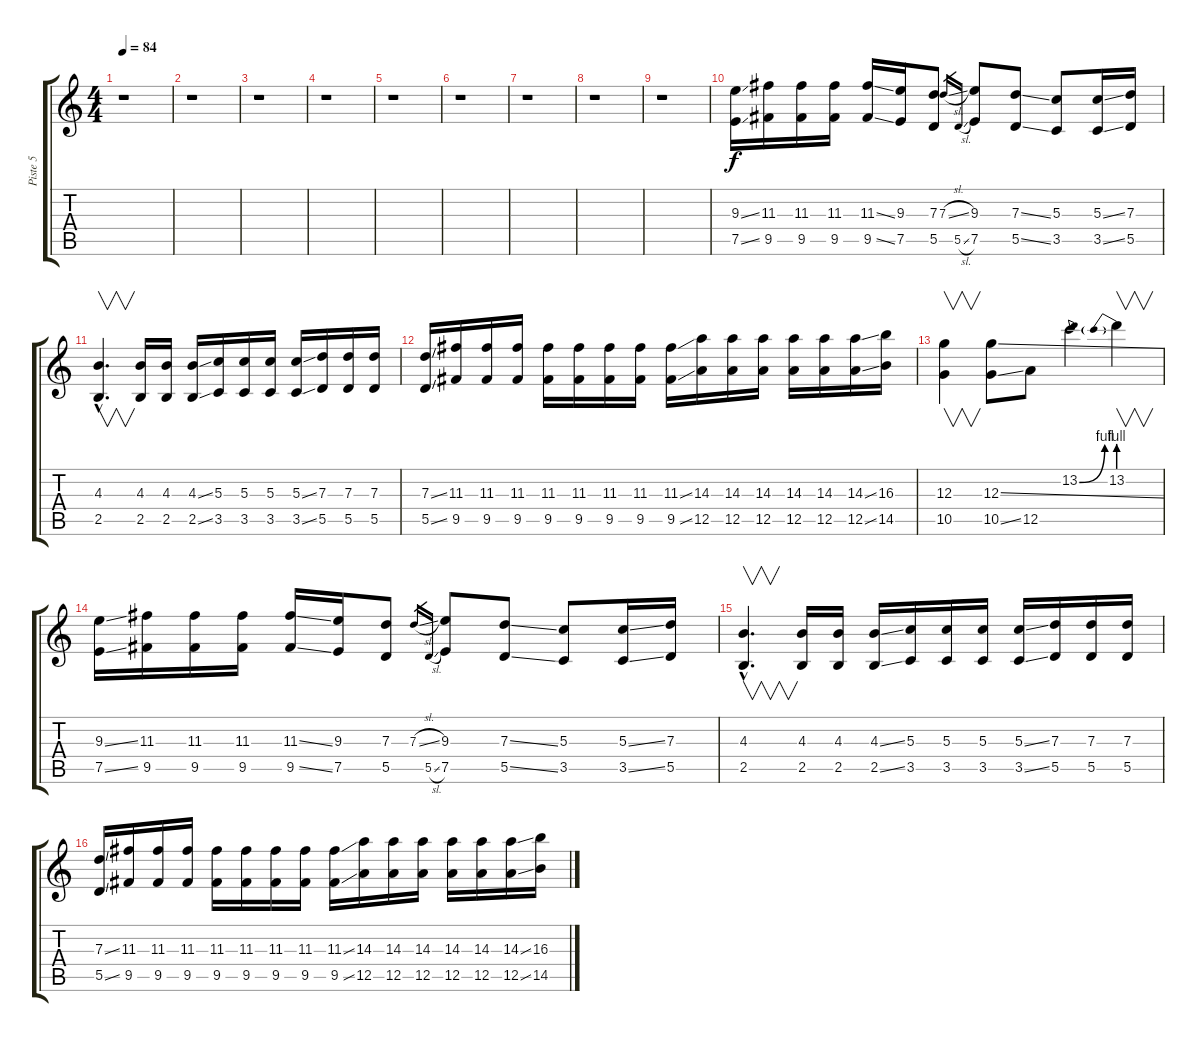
\track ("Piste 5" "Piste 5") {instrument distortionguitar}
\staff {score tabs}
\tuning (E4 B3 G3 D3 A2 E2) {hide}
\ts (4 4)
\tempo 84
\clef g2
\ks c
r.1{dy f} |
r.1 |
r.1 |
r.1 |
r.1 |
r.1 |
r.1 |
r.1 |
r.1 |
(9.3{ss} 7.5{ss}).16 (11.3 9.5).16 (11.3 9.5).16 (11.3 9.5).16 (11.3{ss} 9.5{ss}).16 (9.3 7.5).16 (7.3 5.5).8 7.3{sl}.16{gr} 5.5{sl}.16{gr} (9.3 7.5).8 (7.3{ss} 5.5{ss}).8 (5.3 3.5).8 (5.3{ss} 3.5{ss}).16 (7.3 5.5).16 |
(4.3{hac} 2.5{hac}).4{v d} (4.3 2.5).16 (4.3 2.5).16 (4.3{ss} 2.5{ss}).16 (5.3 3.5).16 (5.3 3.5).16 (5.3 3.5).16 (5.3{ss} 3.5{ss}).16 (7.3 5.5).16 (7.3 5.5).16 (7.3 5.5).16 |
(7.3{ss} 5.5{ss}).16 (11.3 9.5).16 (11.3 9.5).16 (11.3 9.5).16 (11.3 9.5).16 (11.3 9.5).16 (11.3 9.5).16 (11.3 9.5).16 (11.3{ss} 9.5{ss}).16 (14.3 12.5).16 (14.3 12.5).16 (14.3 12.5).16 (14.3 12.5).16 (14.3 12.5).16 (14.3{ss} 12.5{ss}).16 (16.3 14.5).16 |
(12.3 10.5).4{v} (12.3{ss} 10.5{ss}).8 12.5.8 13.2{be (bend 0 0 60 4)}.4 13.2{be (prebend 0 4 60 4)}.4{v} |
(9.3{ss} 7.5{ss}).16 (11.3 9.5).16 (11.3 9.5).16 (11.3 9.5).16 (11.3{ss} 9.5{ss}).16 (9.3 7.5).16 (7.3 5.5).8 7.3{sl}.16{gr} 5.5{sl}.16{gr} (9.3 7.5).8 (7.3{ss} 5.5{ss}).8 (5.3 3.5).8 (5.3{ss} 3.5{ss}).16 (7.3 5.5).16 |
(4.3{hac} 2.5{hac}).4{v d} (4.3 2.5).16 (4.3 2.5).16 (4.3{ss} 2.5{ss}).16 (5.3 3.5).16 (5.3 3.5).16 (5.3 3.5).16 (5.3{ss} 3.5{ss}).16 (7.3 5.5).16 (7.3 5.5).16 (7.3 5.5).16 |
(7.3{ss} 5.5{ss}).16 (11.3 9.5).16 (11.3 9.5).16 (11.3 9.5).16 (11.3 9.5).16 (11.3 9.5).16 (11.3 9.5).16 (11.3 9.5).16 (11.3{ss} 9.5{ss}).16 (14.3 12.5).16 (14.3 12.5).16 (14.3 12.5).16 (14.3 12.5).16 (14.3 12.5).16 (14.3{ss} 12.5{ss}).16 (16.3 14.5).16
